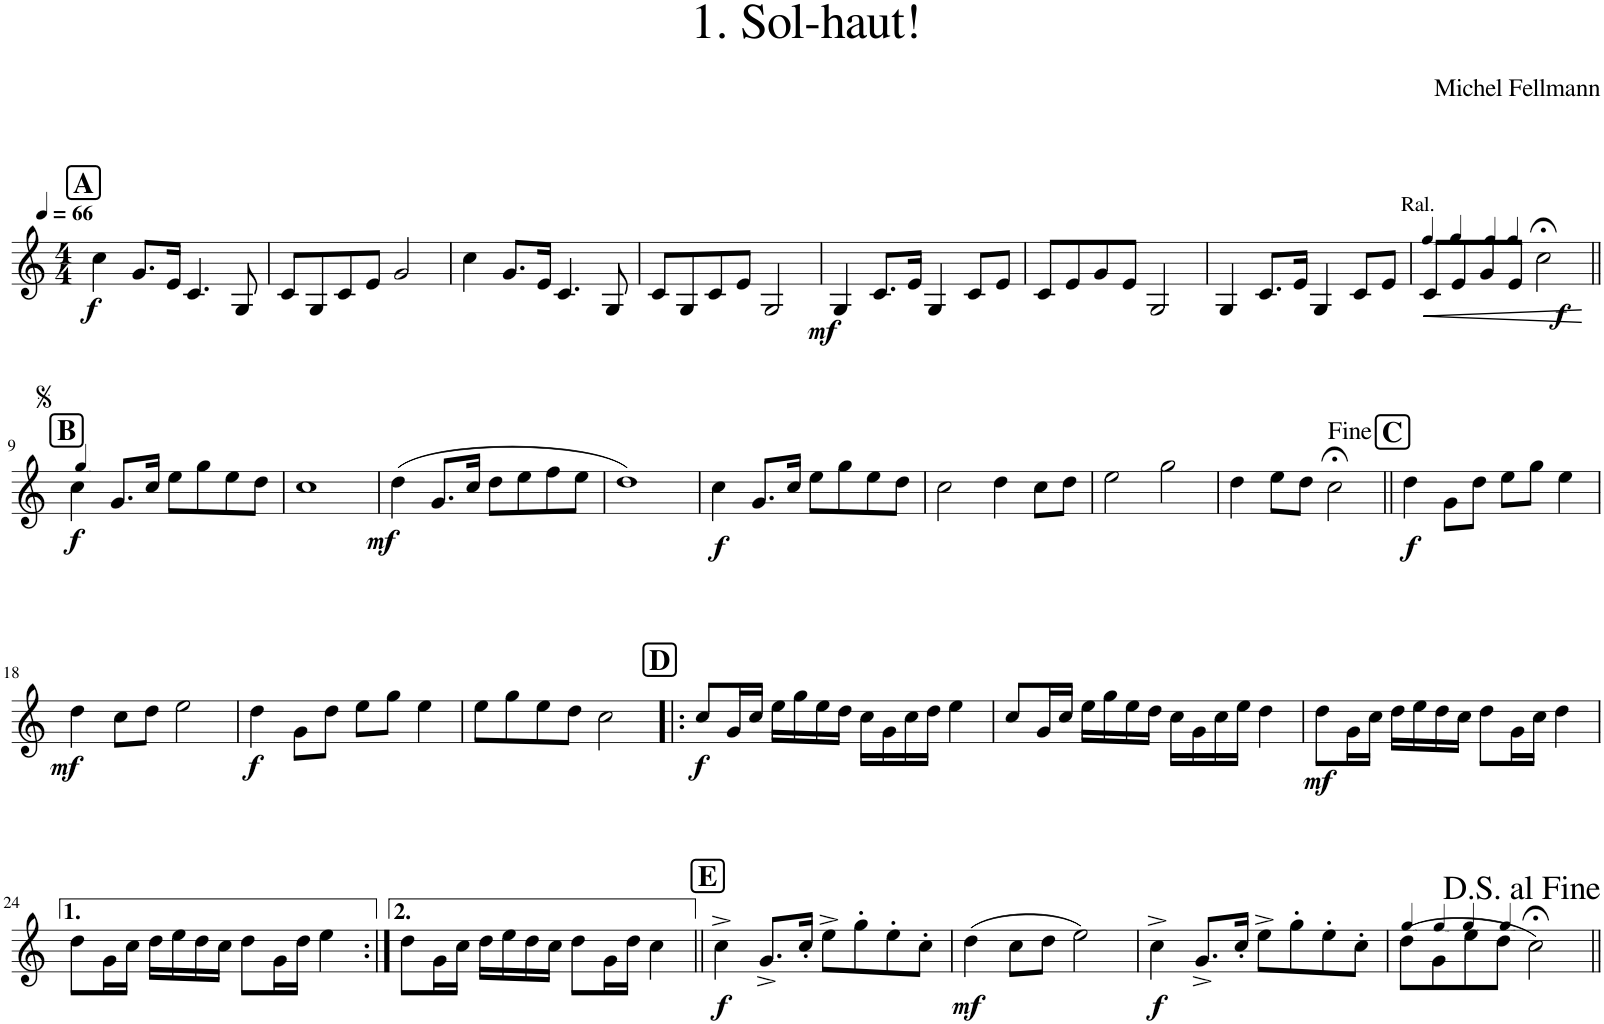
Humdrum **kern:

**kern	**dynam
*part1	*part1
*staff1	*staff1
*I"Cor en Fa	*
*I'Cor Fa	*
*clefG2	*
*Trd4c7	*
*k[]	*
*M4/4	*
*MM66	*
!!LO:REH:place=s1:a:B:cj:fs=14:t=A
=1	=1
!	!LO:DY:b
4cc\	f
8.g/L	.
16e/Jk	.
4.c/	.
8G/	.
=2	=2
8c/L	.
8G/	.
8c/	.
8e/J	.
2g/	.
=3	=3
4cc\	.
8.g/L	.
16e/Jk	.
4.c/	.
8G/	.
=4	=4
8c/L	.
8G/	.
8c/	.
8e/J	.
2G/	.
=5	=5
!	!LO:DY:b
4G/	mf
8.c/L	.
16e/Jk	.
4G/	.
8c/L	.
8e/J	.
=6	=6
8c/L	.
8e/	.
8g/	.
8e/J	.
2G/	.
=7	=7
4G/	.
8.c/L	.
16e/Jk	.
4G/	.
8c/L	.
8e/J	.
=8	=8
*MM62	*
!LO:TX:a:t=Ral.	!
!	!LO:HP:b
8c/L	<
*MM57	*
8e/	.
*MM52	*
8g/	.
*MM44	*
8e/J	.
!	!LO:DY:b
2cc;<\	f
.	[
!!LO:LB:g=z
=9||	=9||
!!LO:REH:place=s1:a:B:cj:fs=14:t=B
*MM72	*
!	!LO:DY:b
4cc\	f
8.g/L	.
16cc/Jk	.
8ee\L	.
8gg\	.
8ee\	.
8dd\J	.
=10	=10
1cc	.
=11	=11
!	!LO:DY:b
(4dd\	mf
8.g/L	.
16cc/Jk	.
8dd\L	.
8ee\	.
8ff\	.
8ee\J	.
=12	=12
1dd)	.
=13	=13
!	!LO:DY:b
4cc\	f
8.g/L	.
16cc/Jk	.
8ee\L	.
8gg\	.
8ee\	.
8dd\J	.
=14	=14
2cc\	.
4dd\	.
8cc\L	.
8dd\J	.
=15	=15
2ee\	.
2gg\	.
=16	=16
4dd\	.
8ee\L	.
8dd\J	.
2cc;<\	.
!!LO:REH:place=s1:a:B:cj:fs=14:t=C
=17||	=17||
!	!LO:DY:b
4dd\	f
8g\L	.
8dd\J	.
8ee\L	.
8gg\J	.
4ee\	.
!!LO:LB:g=z
=18	=18
!	!LO:DY:b
4dd\	mf
8cc\L	.
8dd\J	.
2ee\	.
=19	=19
!	!LO:DY:b
4dd\	f
8g\L	.
8dd\J	.
8ee\L	.
8gg\J	.
4ee\	.
=20	=20
8ee\L	.
8gg\	.
8ee\	.
8dd\J	.
2cc\	.
!!LO:REH:place=s1:a:B:cj:fs=14:t=D
=21!|:	=21!|:
!	!LO:DY:b
8cc/L	f
16g/L	.
16cc/JJ	.
16ee\LL	.
16gg\	.
16ee\	.
16dd\JJ	.
16cc\LL	.
16g\	.
16cc\	.
16dd\JJ	.
4ee\	.
=22	=22
8cc/L	.
16g/L	.
16cc/JJ	.
16ee\LL	.
16gg\	.
16ee\	.
16dd\JJ	.
16cc\LL	.
16g\	.
16cc\	.
16ee\JJ	.
4dd\	.
=23	=23
!	!LO:DY:b
8dd\L	mf
16g\L	.
16cc\JJ	.
16dd\LL	.
16ee\	.
16dd\	.
16cc\JJ	.
8dd\L	.
16g\L	.
16cc\JJ	.
4dd\	.
!!LO:LB:g=z
=24	=24
8dd\L	.
16g\L	.
16cc\JJ	.
16dd\LL	.
16ee\	.
16dd\	.
16cc\JJ	.
8dd\L	.
16g\L	.
16dd\JJ	.
4ee\	.
=25:|!	=25:|!
8dd\L	.
16g\L	.
16cc\JJ	.
16dd\LL	.
16ee\	.
16dd\	.
16cc\JJ	.
8dd\L	.
16g\L	.
16dd\JJ	.
4cc\	.
!!LO:REH:place=s1:a:B:cj:fs=14:t=E
=26||	=26||
!	!LO:DY:b
4cc^\	f
8.g^/L	.
16cc'/Jk	.
8ee^\L	.
8gg'\	.
8ee'\	.
8cc'\J	.
=27	=27
!	!LO:DY:b
(4dd\	mf
8cc\L	.
8dd\J	.
2ee\)	.
=28	=28
!	!LO:DY:b
4cc^\	f
8.g^/L	.
16cc'/Jk	.
8ee^\L	.
8gg'\	.
8ee'\	.
8cc'\J	.
=29	=29
*MM70	*
(8dd\L	.
*MM65	*
8g\	.
*MM48	*
8ee\	.
*MM40	*
8dd\J	.
2cc;<\)	.
=||	=||
*-	*-
